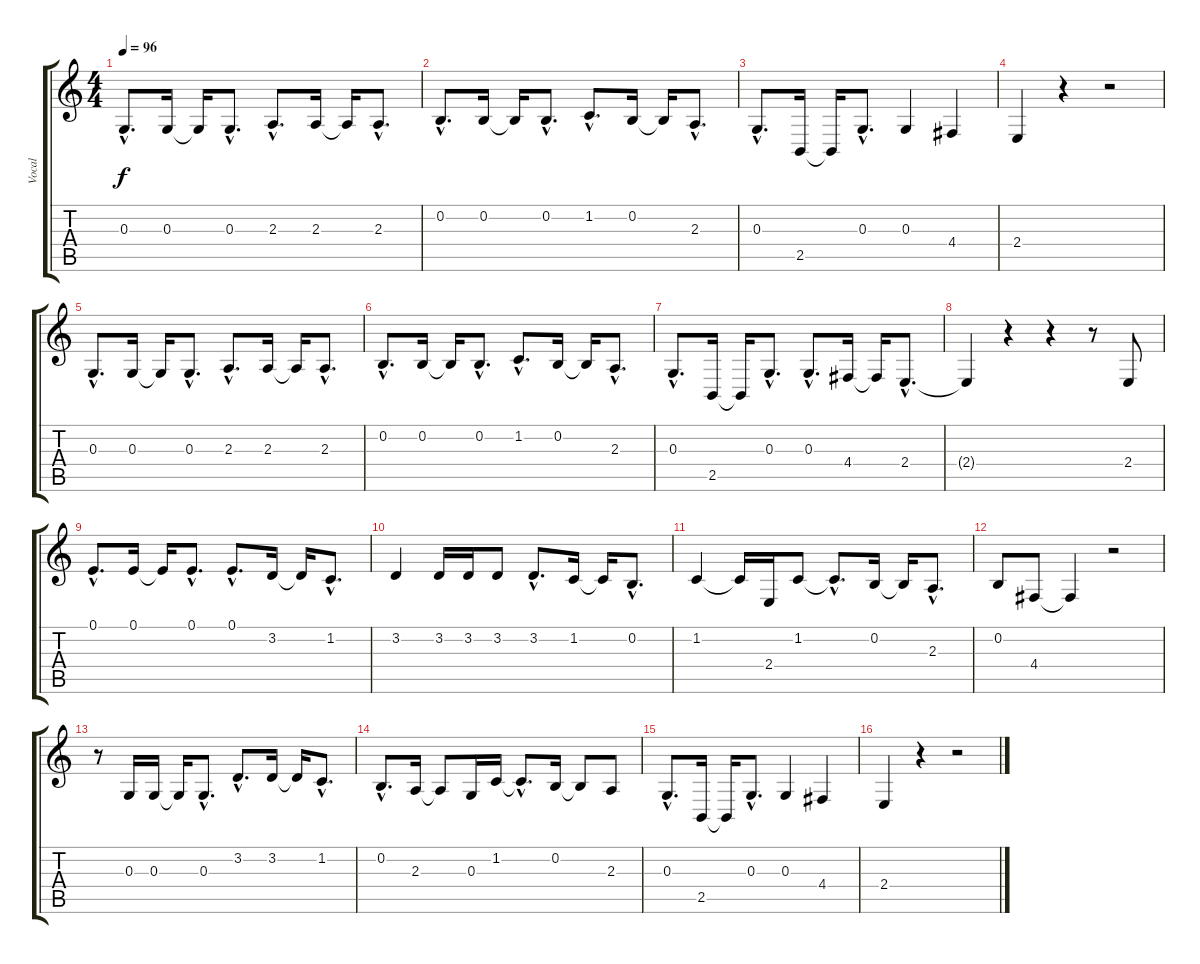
\track ("Vocal" "Vocal") {instrument accordion}
\staff {score tabs}
\tuning (E4 B3 G3 D3 A2 E2) {hide}
\ts (4 4)
\tempo 96
\clef g2
\ks c
0.3{hac}.8{d dy f} 0.3.16 0.3{t}.16 0.3{hac}.8{d} 2.3{hac}.8{d} 2.3.16 2.3{t}.16 2.3{hac}.8{d} |
0.2{hac}.8{d} 0.2.16 0.2{t}.16 0.2{hac}.8{d} 1.2{hac}.8{d} 0.2.16 0.2{t}.16 2.3{hac}.8{d} |
0.3{hac}.8{d} 2.5.16 2.5{t}.16 0.3{hac}.8{d} 0.3.4 4.4.4 |
2.4.4 r.4 r.2 |
0.3{hac}.8{d} 0.3.16 0.3{t}.16 0.3{hac}.8{d} 2.3{hac}.8{d} 2.3.16 2.3{t}.16 2.3{hac}.8{d} |
0.2{hac}.8{d} 0.2.16 0.2{t}.16 0.2{hac}.8{d} 1.2{hac}.8{d} 0.2.16 0.2{t}.16 2.3{hac}.8{d} |
0.3{hac}.8{d} 2.5.16 2.5{t}.16 0.3{hac}.8{d} 0.3{hac}.8{d} 4.4.16 4.4{t}.16 2.4{hac}.8{d} |
2.4{t}.4 r.4 r.4 r.8 2.4.8 |
0.1{hac}.8{d} 0.1.16 0.1{t}.16 0.1{hac}.8{d} 0.1{hac}.8{d} 3.2.16 3.2{t}.16 1.2{hac}.8{d} |
3.2.4 3.2.16 3.2.16 3.2.8 3.2{hac}.8{d} 1.2.16 1.2{t}.16 0.2{hac}.8{d} |
1.2.4 1.2{t}.16 2.4.16 1.2.8 1.2{hac t}.8{d} 0.2.16 0.2{t}.16 2.3{hac}.8{d} |
0.2.8 4.4.8 4.4{t}.4 r.2 |
r.8 0.3.16 0.3.16 0.3{t}.16 0.3{hac}.8{d} 3.2{hac}.8{d} 3.2.16 3.2{t}.16 1.2{hac}.8{d} |
0.2{hac}.8{d} 2.3.16 2.3{t}.8 0.3.16 1.2.16 1.2{hac t}.8{d} 0.2.16 0.2{t}.8 2.3.8 |
0.3{hac}.8{d} 2.5.16 2.5{t}.16 0.3{hac}.8{d} 0.3.4 4.4.4 |
2.4.4 r.4 r.2
